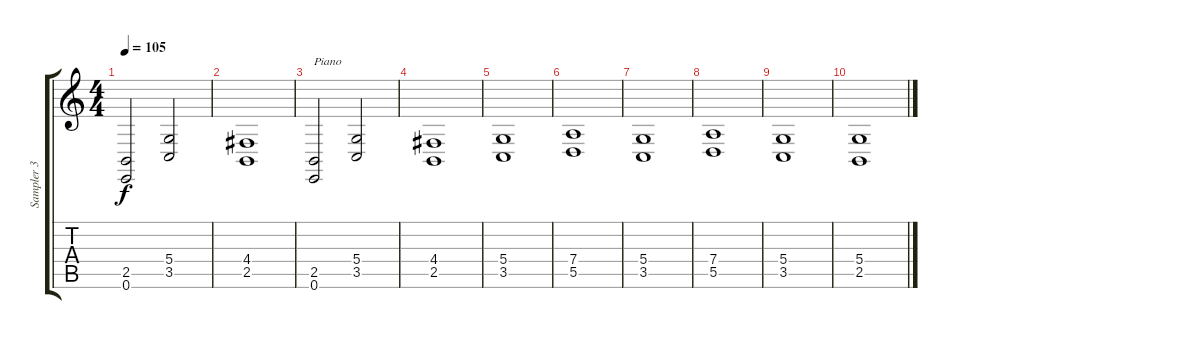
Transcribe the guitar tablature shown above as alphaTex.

\track ("Sampler 3" "Sampler 3") {instrument pad3polysynth}
\staff {score tabs}
\tuning (E4 B3 G3 D3 A2 E2) {hide}
\ts (4 4)
\tempo 105
\clef g2
\ks c
(2.5 0.6).2{dy f volume 14 instrument electricgrandpiano} (5.4 3.5).2 |
(4.4 2.5).1{volume 14 instrument electricgrandpiano} |
(2.5 0.6).2{txt "Piano" volume 14 instrument electricgrandpiano} (5.4 3.5).2 |
(4.4 2.5).1{volume 14 instrument electricgrandpiano} |
(5.4 3.5).1{volume 12 instrument electricgrandpiano} |
(7.4 5.5).1{volume 12 instrument electricgrandpiano} |
(5.4 3.5).1{volume 12 instrument electricgrandpiano} |
(7.4 5.5).1{volume 12 instrument electricgrandpiano} |
(5.4 3.5).1 |
(5.4 2.5).1
